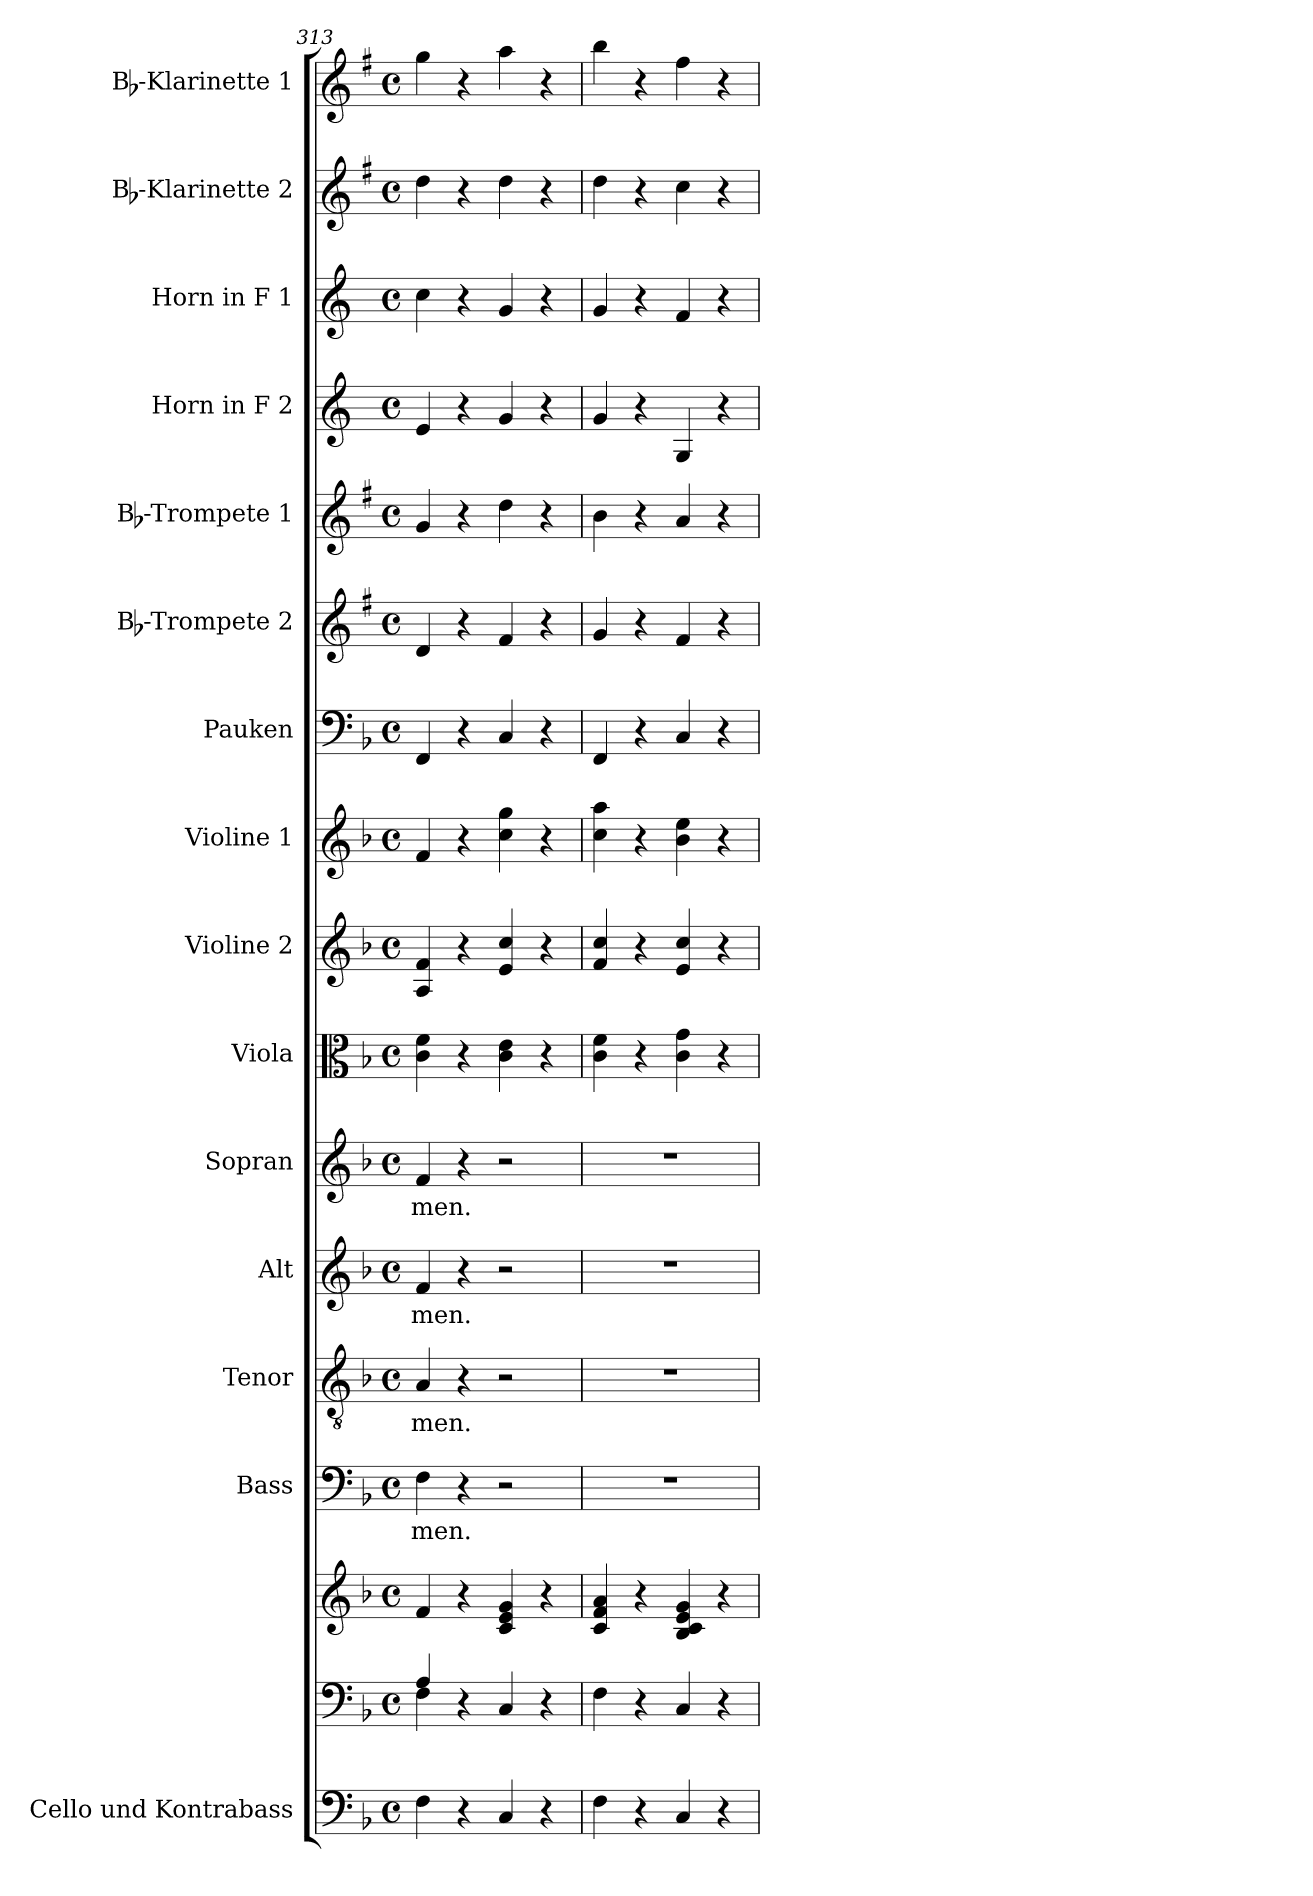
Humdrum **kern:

**kern	**kern	**kern	**kern	**text	**kern	**text	**kern	**text	**kern	**text	**kern	**kern	**kern	**kern	**kern	**kern	**kern	**kern	**kern	**kern
*part16	*part15	*part15	*part14	*part14	*part13	*part13	*part12	*part12	*part11	*part11	*part10	*part9	*part8	*part7	*part6	*part5	*part4	*part3	*part2	*part1
*staff17	*staff16	*staff15	*staff14	*staff14	*staff13	*staff13	*staff12	*staff12	*staff11	*staff11	*staff10	*staff9	*staff8	*staff7	*staff6	*staff5	*staff4	*staff3	*staff2	*staff1
*I"Cello und Kontrabass	*	*	*I"Bass	*	*I"Tenor	*	*I"Alt	*	*I"Sopran	*	*I"Viola	*I"Violine 2	*I"Violine 1	*I"Pauken	*I"Bb-Trompete 2	*I"Bb-Trompete 1	*I"Horn in F 2	*I"Horn in F 1	*I"Bb-Klarinette 2	*I"Bb-Klarinette 1
*I'Kb.	*	*	*I'B.	*	*I'T.	*	*I'A.	*	*I'S.	*	*I'Vla.	*I'Vl. 2	*I'Vl. 1	*I'Pk.	*I'Bb Trp. 2	*I'Bb Trp. 1	*	*	*I'Bb Kl. 2	*I'Bb Kl. 1
*clefF4	*clefF4	*clefG2	*clefF4	*	*clefGv2	*	*clefG2	*	*clefG2	*	*clefC3	*clefG2	*clefG2	*clefF4	*clefG2	*clefG2	*clefG2	*clefG2	*clefG2	*clefG2
*ITrd7c12	*	*	*	*	*	*	*	*	*	*	*	*	*	*	*ITrd1c2	*ITrd1c2	*ITrd4c7	*ITrd4c7	*ITrd1c2	*ITrd1c2
*k[b-]	*k[b-]	*k[b-]	*k[b-]	*	*k[b-]	*	*k[b-]	*	*k[b-]	*	*k[b-]	*k[b-]	*k[b-]	*k[b-]	*k[b-]	*k[b-]	*k[b-]	*k[b-]	*k[b-]	*k[b-]
*F:	*F:	*F:	*F:	*	*F:	*	*F:	*	*F:	*	*F:	*F:	*F:	*F:	*F:	*F:	*F:	*F:	*F:	*F:
*M4/4	*M4/4	*M4/4	*M4/4	*	*M4/4	*	*M4/4	*	*M4/4	*	*M4/4	*M4/4	*M4/4	*M4/4	*M4/4	*M4/4	*M4/4	*M4/4	*M4/4	*M4/4
*met(c)	*met(c)	*met(c)	*met(c)	*	*met(c)	*	*met(c)	*	*met(c)	*	*met(c)	*met(c)	*met(c)	*met(c)	*met(c)	*met(c)	*met(c)	*met(c)	*met(c)	*met(c)
=313	=313	=313	=313	=313	=313	=313	=313	=313	=313	=313	=313	=313	=313	=313	=313	=313	=313	=313	=313	=313
*	*^	*	*	*	*	*	*	*	*	*	*	*	*	*	*	*	*	*	*	*
!	!	!	!	!	!LO:LY:b	!	!LO:LY:b	!	!LO:LY:b	!	!LO:LY:b	!	!	!	!	!	!	!	!	!	!
4FF\	4A/	4F\	4f/	4F\	-men.	4A/	-men.	4f/	-men.	4f/	-men.	4c\ 4f\	4A/ 4f/	4f/	4FF/	4c/	4f/	4A/	4f\	4cc\	4ff\
4r	4r	4ryy	4r	4r	.	4r	.	4r	.	4r	.	4r	4r	4r	4r	4r	4r	4r	4r	4r	4r
4CC/	4C/	2ryy	4c/ 4e/ 4g/	2r	.	2r	.	2r	.	2r	.	4c\ 4e\	4e/ 4cc/	4cc\ 4gg\	4C/	4e/	4cc\	4c/	4c/	4cc\	4gg\
4r	4r	.	4r	.	.	.	.	.	.	.	.	4r	4r	4r	4r	4r	4r	4r	4r	4r	4r
*	*v	*v	*	*	*	*	*	*	*	*	*	*	*	*	*	*	*	*	*	*	*
=314	=314	=314	=314	=314	=314	=314	=314	=314	=314	=314	=314	=314	=314	=314	=314	=314	=314	=314	=314	=314
4FF\	4F\	4c/ 4f/ 4a/	1r	.	1r	.	1r	.	1r	.	4c\ 4f\	4f/ 4cc/	4cc\ 4aa\	4FF/	4f/	4a\	4c/	4c/	4cc\	4aa\
4r	4r	4r	.	.	.	.	.	.	.	.	4r	4r	4r	4r	4r	4r	4r	4r	4r	4r
4CC/	4C/	4B-/ 4c/ 4e/ 4g/	.	.	.	.	.	.	.	.	4c\ 4g\	4e/ 4cc/	4b-\ 4ee\	4C/	4e/	4g/	4C/	4B-/	4b-\	4ee\
4r	4r	4r	.	.	.	.	.	.	.	.	4r	4r	4r	4r	4r	4r	4r	4r	4r	4r
=	=	=	=	=	=	=	=	=	=	=	=	=	=	=	=	=	=	=	=	=
*-	*-	*-	*-	*-	*-	*-	*-	*-	*-	*-	*-	*-	*-	*-	*-	*-	*-	*-	*-	*-
